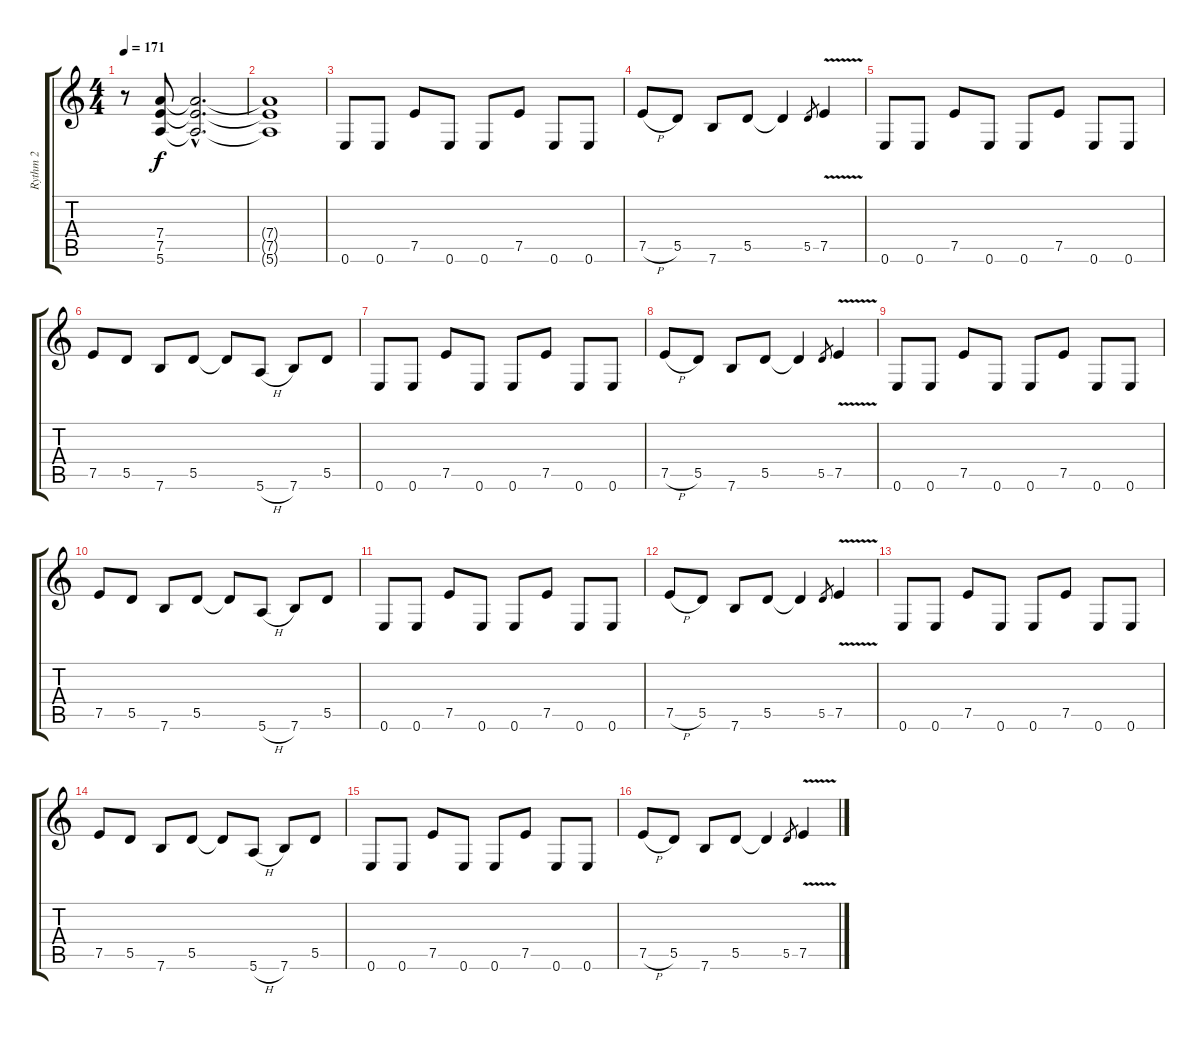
\track ("Rythm 2" "Rythm 2") {instrument overdrivenguitar}
\staff {score tabs}
\tuning (E4 B3 G3 D3 A2 E2) {hide}
\ts (4 4)
\tempo 171
\clef g2
\ks c
r.8{dy f} (7.4 7.5 5.6).8 (7.4{hac t} 7.5{hac t} 5.6{hac t}).2{d} |
(7.4{t} 7.5{t} 5.6{t}).1 |
0.6.8 0.6.8 7.5.8 0.6.8 0.6.8 7.5.8 0.6.8 0.6.8 |
7.5{h}.8 5.5.8 7.6.8 5.5.8 5.5{t}.4 5.5.8{gr} 7.5{v}.4 |
0.6.8 0.6.8 7.5.8 0.6.8 0.6.8 7.5.8 0.6.8 0.6.8 |
7.5.8 5.5.8 7.6.8 5.5.8 5.5{t}.8 5.6{h}.8 7.6.8 5.5.8 |
0.6.8 0.6.8 7.5.8 0.6.8 0.6.8 7.5.8 0.6.8 0.6.8 |
7.5{h}.8 5.5.8 7.6.8 5.5.8 5.5{t}.4 5.5.8{gr} 7.5{v}.4 |
0.6.8 0.6.8 7.5.8 0.6.8 0.6.8 7.5.8 0.6.8 0.6.8 |
7.5.8 5.5.8 7.6.8 5.5.8 5.5{t}.8 5.6{h}.8 7.6.8 5.5.8 |
0.6.8 0.6.8 7.5.8 0.6.8 0.6.8 7.5.8 0.6.8 0.6.8 |
7.5{h}.8 5.5.8 7.6.8 5.5.8 5.5{t}.4 5.5.8{gr} 7.5{v}.4 |
0.6.8 0.6.8 7.5.8 0.6.8 0.6.8 7.5.8 0.6.8 0.6.8 |
7.5.8 5.5.8 7.6.8 5.5.8 5.5{t}.8 5.6{h}.8 7.6.8 5.5.8 |
0.6.8 0.6.8 7.5.8 0.6.8 0.6.8 7.5.8 0.6.8 0.6.8 |
7.5{h}.8 5.5.8 7.6.8 5.5.8 5.5{t}.4 5.5.8{gr} 7.5{v}.4
